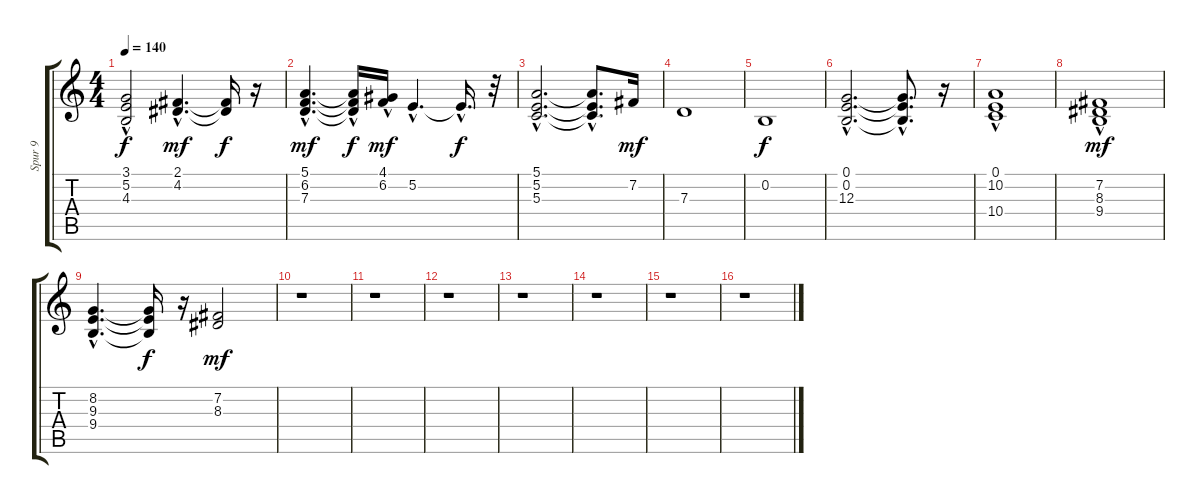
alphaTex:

\track ("Spur 9" "Spur 9") {instrument stringensemble2}
\staff {score tabs}
\tuning (E4 B3 G3 D3 A2 E2) {hide}
\ts (4 4)
\tempo 140
\clef g2
\ks c
(3.1{hac} 5.2{hac} 4.3{hac}).2{dy f} (2.1{hac} 4.2{hac}).4{d dy mf} (2.1{t} 4.2{t}).16{dy f} r.16 |
(5.1{hac} 6.2{hac} 7.3{hac}).4{d dy mf} (5.1{hac t} 6.2{t} 7.3{t}).16{dy f} (4.1{hac} 6.2).16{dy mf} 5.2{hac}.4{d} 5.2{hac t}.16{d dy f} r.32 |
(5.1{hac} 5.2{hac} 5.3{hac}).2{d} (5.1{t} 5.2{hac t} 5.3{t}).8{d} 7.2.16{dy mf} |
7.3.1 |
0.2.1{dy f} |
(0.1{hac} 0.2{hac} 12.3{hac}).2{d} (0.1{hac t} 0.2{t} 12.3{hac t}).8{d} r.16 |
(0.1{hac} 10.2 10.4).1 |
(7.2{hac} 8.3 9.4{hac}).1{dy mf} |
(8.2{hac} 9.3{hac} 9.4{hac}).4{d} (8.2{t} 9.3{t} 9.4{t}).16{dy f} r.16 (7.2 8.3).2{dy mf} |
r.1 |
r.1 |
r.1 |
r.1 |
r.1 |
r.1 |
r.1
